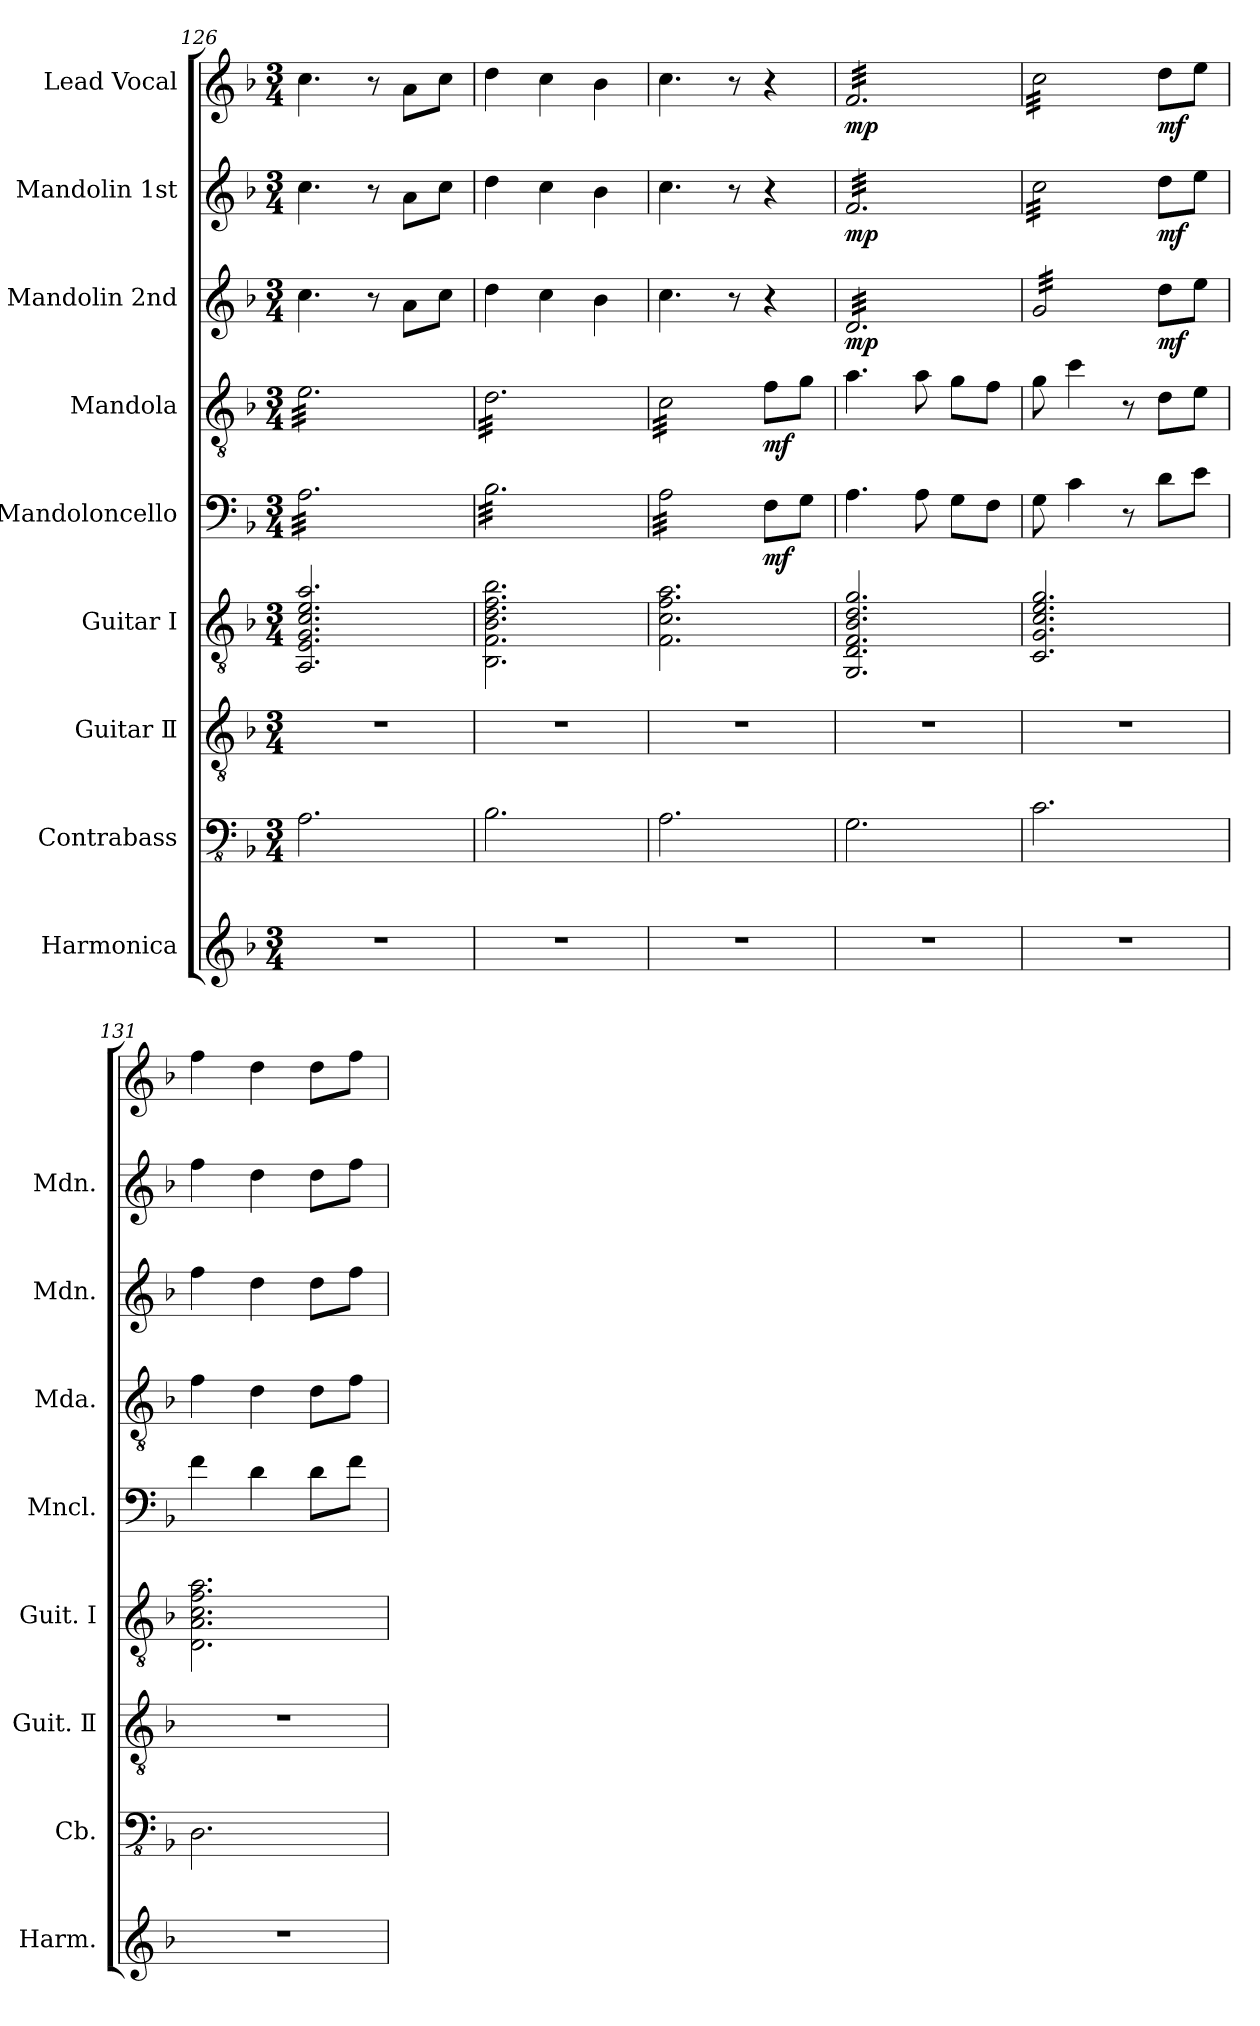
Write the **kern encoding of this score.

**kern	**kern	**kern	**kern	**kern	**dynam	**kern	**dynam	**kern	**dynam	**kern	**dynam	**kern	**dynam
*part9	*part8	*part7	*part6	*part5	*part5	*part4	*part4	*part3	*part3	*part2	*part2	*part1	*part1
*staff9	*staff8	*staff7	*staff6	*staff5	*staff5	*staff4	*staff4	*staff3	*staff3	*staff2	*staff2	*staff1	*staff1
*I"Harmonica	*I"Contrabass	*I"Guitar Ⅱ	*I"Guitar Ⅰ	*I"Mandoloncello	*	*I"Mandola	*	*I"Mandolin 2nd	*	*I"Mandolin 1st	*	*I"Lead Vocal	*
*I'Harm.	*I'Cb.	*I'Guit. Ⅱ	*I'Guit. Ⅰ	*I'Mncl.	*	*I'Mda.	*	*I'Mdn.	*	*I'Mdn.	*	*	*
*clefG2	*clefFv4	*clefGv2	*clefGv2	*clefF4	*	*clefGv2	*	*clefG2	*	*clefG2	*	*clefG2	*
*k[b-]	*k[b-]	*k[b-]	*k[b-]	*k[b-]	*	*k[b-]	*	*k[b-]	*	*k[b-]	*	*k[b-]	*
*M3/4	*M3/4	*M3/4	*M3/4	*M3/4	*	*M3/4	*	*M3/4	*	*M3/4	*	*M3/4	*
=126	=126	=126	=126	=126	=126	=126	=126	=126	=126	=126	=126	=126	=126
*	*	*	*	*tremolo	*	*	*	*	*	*	*	*	*
*	*	*	*	*	*	*tremolo	*	*	*	*	*	*	*
2.r	2.AA	2.r	2.AA 2.E 2.G 2.c 2.e 2.a	32ALLL	.	32eLLL	.	4.cc	.	4.cc	.	4.cc	.
.	.	.	.	32A	.	32e	.	.	.	.	.	.	.
.	.	.	.	32A	.	32e	.	.	.	.	.	.	.
.	.	.	.	32A	.	32e	.	.	.	.	.	.	.
.	.	.	.	32A	.	32e	.	.	.	.	.	.	.
.	.	.	.	32A	.	32e	.	.	.	.	.	.	.
.	.	.	.	32A	.	32e	.	.	.	.	.	.	.
.	.	.	.	32A	.	32e	.	.	.	.	.	.	.
.	.	.	.	32A	.	32e	.	.	.	.	.	.	.
.	.	.	.	32A	.	32e	.	.	.	.	.	.	.
.	.	.	.	32A	.	32e	.	.	.	.	.	.	.
.	.	.	.	32A	.	32e	.	.	.	.	.	.	.
.	.	.	.	32A	.	32e	.	8r	.	8r	.	8r	.
.	.	.	.	32A	.	32e	.	.	.	.	.	.	.
.	.	.	.	32A	.	32e	.	.	.	.	.	.	.
.	.	.	.	32A	.	32e	.	.	.	.	.	.	.
.	.	.	.	32A	.	32e	.	8aL	.	8aL	.	8aL	.
.	.	.	.	32A	.	32e	.	.	.	.	.	.	.
.	.	.	.	32A	.	32e	.	.	.	.	.	.	.
.	.	.	.	32A	.	32e	.	.	.	.	.	.	.
.	.	.	.	32A	.	32e	.	8ccJ	.	8ccJ	.	8ccJ	.
.	.	.	.	32A	.	32e	.	.	.	.	.	.	.
.	.	.	.	32A	.	32e	.	.	.	.	.	.	.
.	.	.	.	32AJJJ	.	32eJJJ	.	.	.	.	.	.	.
=127	=127	=127	=127	=127	=127	=127	=127	=127	=127	=127	=127	=127	=127
2.r	2.BB-	2.r	2.BB- 2.F 2.B- 2.d 2.f 2.b-	32B-LLL	.	32dLLL	.	4dd	.	4dd	.	4dd	.
.	.	.	.	32B-	.	32d	.	.	.	.	.	.	.
.	.	.	.	32B-	.	32d	.	.	.	.	.	.	.
.	.	.	.	32B-	.	32d	.	.	.	.	.	.	.
.	.	.	.	32B-	.	32d	.	.	.	.	.	.	.
.	.	.	.	32B-	.	32d	.	.	.	.	.	.	.
.	.	.	.	32B-	.	32d	.	.	.	.	.	.	.
.	.	.	.	32B-	.	32d	.	.	.	.	.	.	.
.	.	.	.	32B-	.	32d	.	4cc	.	4cc	.	4cc	.
.	.	.	.	32B-	.	32d	.	.	.	.	.	.	.
.	.	.	.	32B-	.	32d	.	.	.	.	.	.	.
.	.	.	.	32B-	.	32d	.	.	.	.	.	.	.
.	.	.	.	32B-	.	32d	.	.	.	.	.	.	.
.	.	.	.	32B-	.	32d	.	.	.	.	.	.	.
.	.	.	.	32B-	.	32d	.	.	.	.	.	.	.
.	.	.	.	32B-	.	32d	.	.	.	.	.	.	.
.	.	.	.	32B-	.	32d	.	4b-	.	4b-	.	4b-	.
.	.	.	.	32B-	.	32d	.	.	.	.	.	.	.
.	.	.	.	32B-	.	32d	.	.	.	.	.	.	.
.	.	.	.	32B-	.	32d	.	.	.	.	.	.	.
.	.	.	.	32B-	.	32d	.	.	.	.	.	.	.
.	.	.	.	32B-	.	32d	.	.	.	.	.	.	.
.	.	.	.	32B-	.	32d	.	.	.	.	.	.	.
.	.	.	.	32B-JJJ	.	32dJJJ	.	.	.	.	.	.	.
=128	=128	=128	=128	=128	=128	=128	=128	=128	=128	=128	=128	=128	=128
2.r	2.AA	2.r	2.F 2.c 2.f 2.a	32ALLL	.	32cLLL	.	4.cc	.	4.cc	.	4.cc	.
.	.	.	.	32A	.	32c	.	.	.	.	.	.	.
.	.	.	.	32A	.	32c	.	.	.	.	.	.	.
.	.	.	.	32A	.	32c	.	.	.	.	.	.	.
.	.	.	.	32A	.	32c	.	.	.	.	.	.	.
.	.	.	.	32A	.	32c	.	.	.	.	.	.	.
.	.	.	.	32A	.	32c	.	.	.	.	.	.	.
.	.	.	.	32A	.	32c	.	.	.	.	.	.	.
.	.	.	.	32A	.	32c	.	.	.	.	.	.	.
.	.	.	.	32A	.	32c	.	.	.	.	.	.	.
.	.	.	.	32A	.	32c	.	.	.	.	.	.	.
.	.	.	.	32A	.	32c	.	.	.	.	.	.	.
.	.	.	.	32A	.	32c	.	8r	.	8r	.	8r	.
.	.	.	.	32A	.	32c	.	.	.	.	.	.	.
.	.	.	.	32A	.	32c	.	.	.	.	.	.	.
.	.	.	.	32AJJJ	.	32cJJJ	.	.	.	.	.	.	.
*	*	*	*	*	*	*Xtremolo	*	*	*	*	*	*	*
*	*	*	*	*Xtremolo	*	*	*	*	*	*	*	*	*
.	.	.	.	8FL	mf	8fL	mf	4r	.	4r	.	4r	.
.	.	.	.	8GJ	.	8gJ	.	.	.	.	.	.	.
=129	=129	=129	=129	=129	=129	=129	=129	=129	=129	=129	=129	=129	=129
*	*	*	*	*	*	*	*	*tremolo	*	*	*	*	*
*	*	*	*	*	*	*	*	*	*	*tremolo	*	*	*
*	*	*	*	*	*	*	*	*	*	*	*	*tremolo	*
2.r	2.GG	2.r	2.GG 2.D 2.F 2.B- 2.d 2.g	4.A	.	4.a	.	32dLLL	mp	32fLLL	mp	32fLLL	mp
.	.	.	.	.	.	.	.	32d	.	32f	.	32f	.
.	.	.	.	.	.	.	.	32d	.	32f	.	32f	.
.	.	.	.	.	.	.	.	32d	.	32f	.	32f	.
.	.	.	.	.	.	.	.	32d	.	32f	.	32f	.
.	.	.	.	.	.	.	.	32d	.	32f	.	32f	.
.	.	.	.	.	.	.	.	32d	.	32f	.	32f	.
.	.	.	.	.	.	.	.	32d	.	32f	.	32f	.
.	.	.	.	.	.	.	.	32d	.	32f	.	32f	.
.	.	.	.	.	.	.	.	32d	.	32f	.	32f	.
.	.	.	.	.	.	.	.	32d	.	32f	.	32f	.
.	.	.	.	.	.	.	.	32d	.	32f	.	32f	.
.	.	.	.	8A	.	8a	.	32d	.	32f	.	32f	.
.	.	.	.	.	.	.	.	32d	.	32f	.	32f	.
.	.	.	.	.	.	.	.	32d	.	32f	.	32f	.
.	.	.	.	.	.	.	.	32d	.	32f	.	32f	.
.	.	.	.	8GL	.	8gL	.	32d	.	32f	.	32f	.
.	.	.	.	.	.	.	.	32d	.	32f	.	32f	.
.	.	.	.	.	.	.	.	32d	.	32f	.	32f	.
.	.	.	.	.	.	.	.	32d	.	32f	.	32f	.
.	.	.	.	8FJ	.	8fJ	.	32d	.	32f	.	32f	.
.	.	.	.	.	.	.	.	32d	.	32f	.	32f	.
.	.	.	.	.	.	.	.	32d	.	32f	.	32f	.
.	.	.	.	.	.	.	.	32dJJJ	.	32fJJJ	.	32fJJJ	.
=130	=130	=130	=130	=130	=130	=130	=130	=130	=130	=130	=130	=130	=130
2.r	2.C	2.r	2.C 2.G 2.c 2.e 2.g	8G	.	8g	.	32gLLL	.	32ccLLL	.	32ccLLL	.
.	.	.	.	.	.	.	.	32g	.	32cc	.	32cc	.
.	.	.	.	.	.	.	.	32g	.	32cc	.	32cc	.
.	.	.	.	.	.	.	.	32g	.	32cc	.	32cc	.
.	.	.	.	4c	.	4cc	.	32g	.	32cc	.	32cc	.
.	.	.	.	.	.	.	.	32g	.	32cc	.	32cc	.
.	.	.	.	.	.	.	.	32g	.	32cc	.	32cc	.
.	.	.	.	.	.	.	.	32g	.	32cc	.	32cc	.
.	.	.	.	.	.	.	.	32g	.	32cc	.	32cc	.
.	.	.	.	.	.	.	.	32g	.	32cc	.	32cc	.
.	.	.	.	.	.	.	.	32g	.	32cc	.	32cc	.
.	.	.	.	.	.	.	.	32g	.	32cc	.	32cc	.
.	.	.	.	8r	.	8r	.	32g	.	32cc	.	32cc	.
.	.	.	.	.	.	.	.	32g	.	32cc	.	32cc	.
.	.	.	.	.	.	.	.	32g	.	32cc	.	32cc	.
.	.	.	.	.	.	.	.	32gJJJ	.	32ccJJJ	.	32ccJJJ	.
*	*	*	*	*	*	*	*	*	*	*	*	*Xtremolo	*
*	*	*	*	*	*	*	*	*	*	*Xtremolo	*	*	*
*	*	*	*	*	*	*	*	*Xtremolo	*	*	*	*	*
.	.	.	.	8dL	.	8dL	.	8ddL	mf	8ddL	mf	8ddL	mf
.	.	.	.	8eJ	.	8eJ	.	8eeJ	.	8eeJ	.	8eeJ	.
=131	=131	=131	=131	=131	=131	=131	=131	=131	=131	=131	=131	=131	=131
2.r	2.DD	2.r	2.D 2.A 2.c 2.f 2.a	4f	.	4f	.	4ff	.	4ff	.	4ff	.
.	.	.	.	4d	.	4d	.	4dd	.	4dd	.	4dd	.
.	.	.	.	8dL	.	8dL	.	8ddL	.	8ddL	.	8ddL	.
.	.	.	.	8fJ	.	8fJ	.	8ffJ	.	8ffJ	.	8ffJ	.
=	=	=	=	=	=	=	=	=	=	=	=	=	=
*-	*-	*-	*-	*-	*-	*-	*-	*-	*-	*-	*-	*-	*-
